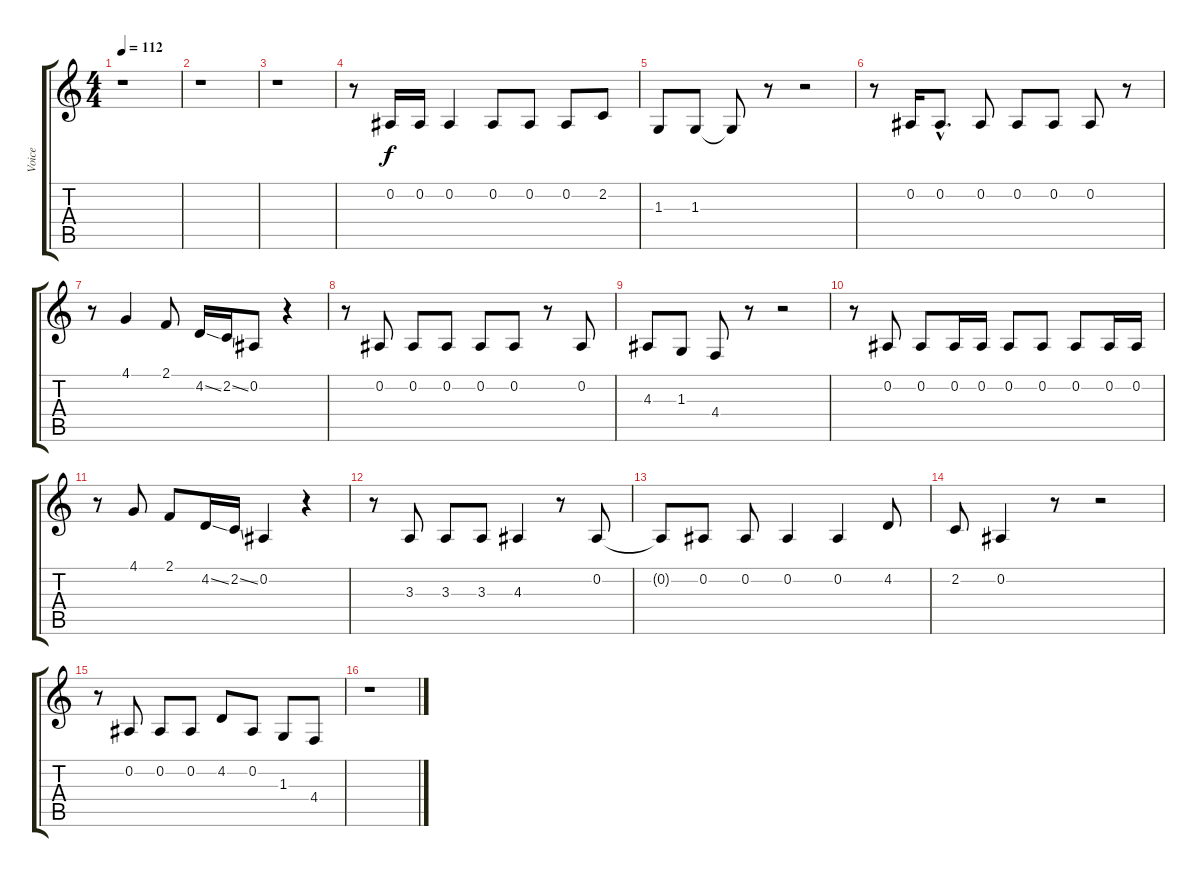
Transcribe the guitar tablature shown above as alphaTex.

\track ("Voice" "Voice") {instrument clarinet}
\staff {score tabs}
\tuning (Eb4 Bb3 Gb3 Db3 Ab2 Eb2) {hide}
\ts (4 4)
\tempo 112
\clef g2
\ks c
r.1{dy f} |
r.1 |
r.1 |
r.8 0.2.16 0.2.16 0.2.4 0.2.8 0.2.8 0.2.8 2.2.8 |
1.3.8 1.3.8 1.3{t}.8 r.8 r.2 |
r.8 0.2.16 0.2{hac}.8{d} 0.2.8 0.2.8 0.2.8 0.2.8 r.8 |
r.8 4.1.4 2.1.8 4.2{ss}.16 2.2{ss}.16 0.2.8 r.4 |
r.8 0.2.8 0.2.8 0.2.8 0.2.8 0.2.8 r.8 0.2.8 |
4.3.8 1.3.8 4.4.8 r.8 r.2 |
r.8 0.2.8 0.2.8 0.2.16 0.2.16 0.2.8 0.2.8 0.2.8 0.2.16 0.2.16 |
r.8 4.1.8 2.1.8 4.2{ss}.16 2.2{ss}.16 0.2.4 r.4 |
r.8 3.3.8 3.3.8 3.3.8 4.3.4 r.8 0.2.8 |
0.2{t}.8 0.2.8 0.2.8 0.2.4 0.2.4 4.2.8 |
2.2.8 0.2.4 r.8 r.2 |
r.8 0.2.8 0.2.8 0.2.8 4.2.8 0.2.8 1.3.8 4.4.8 |
r.1
